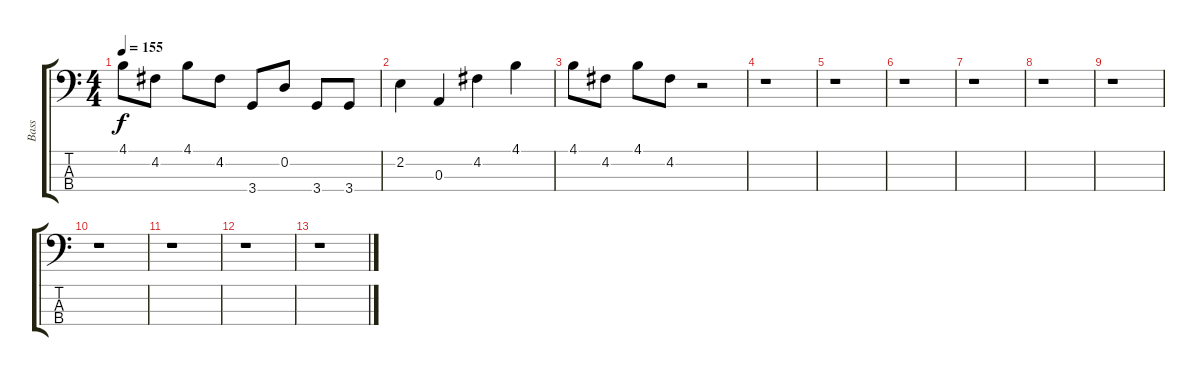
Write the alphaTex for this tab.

\track ("Bass" "Bass") {instrument electricbassfinger}
\staff {score tabs}
\tuning (G2 D2 A1 E1) {hide}
\ts (4 4)
\tempo 155
\clef f4
\ks c
4.1.8{dy f} 4.2.8 4.1.8 4.2.8 3.4.8 0.2.8 3.4.8 3.4.8 |
2.2.4 0.3.4 4.2.4 4.1.4 |
4.1.8 4.2.8 4.1.8 4.2.8 r.2 |
r.1 |
r.1 |
r.1 |
r.1 |
r.1 |
r.1 |
r.1 |
r.1 |
r.1 |
r.1
